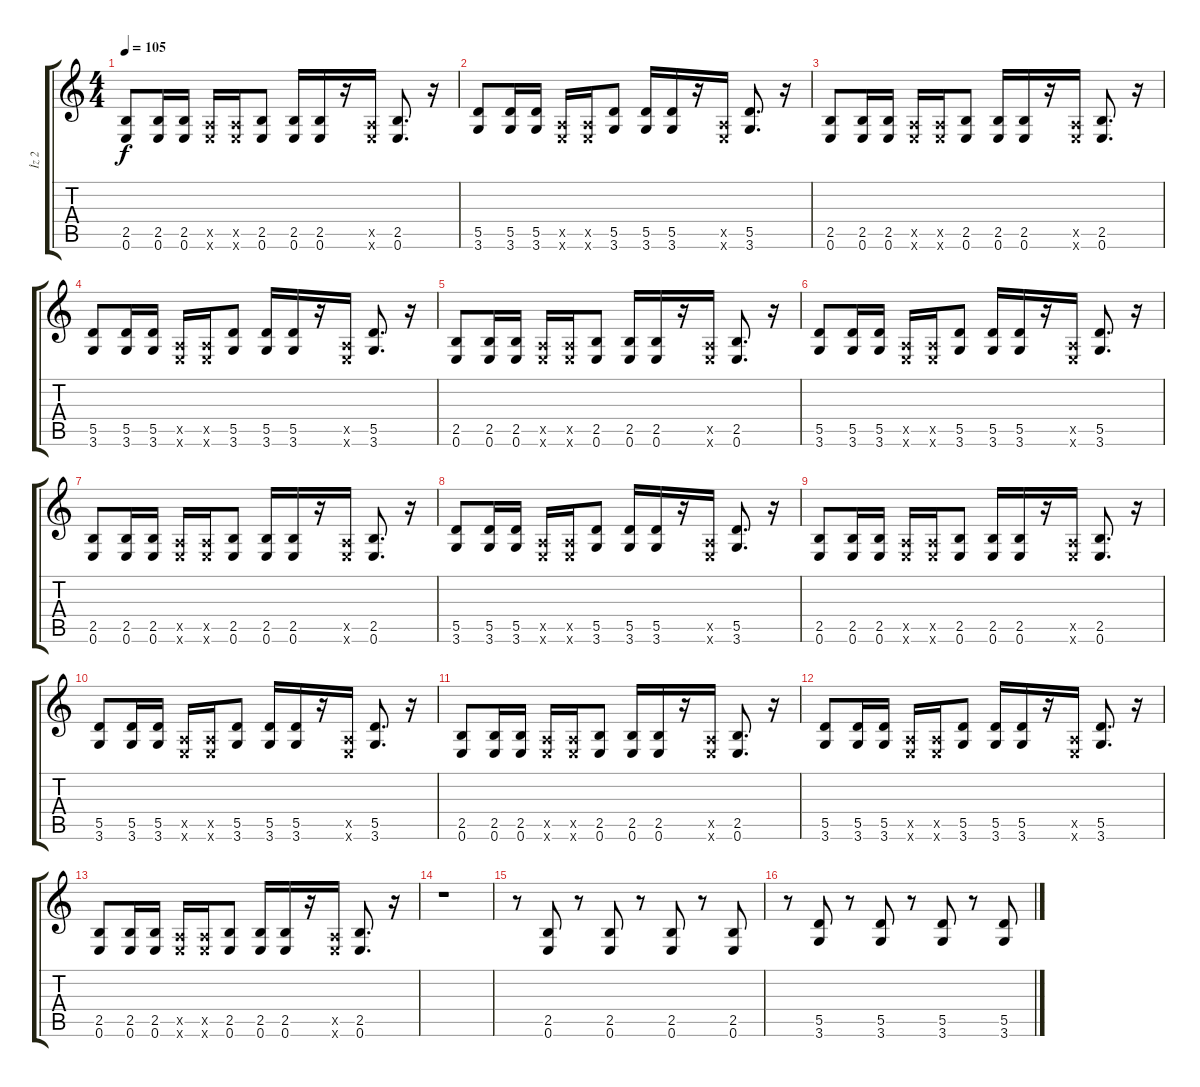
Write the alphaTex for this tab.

\track ("İz 2" "İz 2") {instrument distortionguitar}
\staff {score tabs}
\tuning (E4 B3 G3 D3 A2 E2) {hide}
\ts (4 4)
\tempo 105
\clef g2
\ks c
(2.5 0.6).8{dy f} (2.5 0.6).16 (2.5 0.6).16 (0.5{x} 0.6{x}).16 (0.5{x} 0.6{x}).16 (2.5 0.6).8 (2.5 0.6).16 (2.5 0.6).16 r.16 (0.5{x} 0.6{x}).16 (2.5 0.6).8{d} r.16 |
(5.5 3.6).8 (5.5 3.6).16 (5.5 3.6).16 (0.5{x} 0.6{x}).16 (0.5{x} 0.6{x}).16 (5.5 3.6).8 (5.5 3.6).16 (5.5 3.6).16 r.16 (0.5{x} 0.6{x}).16 (5.5 3.6).8{d} r.16 |
(2.5 0.6).8 (2.5 0.6).16 (2.5 0.6).16 (0.5{x} 0.6{x}).16 (0.5{x} 0.6{x}).16 (2.5 0.6).8 (2.5 0.6).16 (2.5 0.6).16 r.16 (0.5{x} 0.6{x}).16 (2.5 0.6).8{d} r.16 |
(5.5 3.6).8 (5.5 3.6).16 (5.5 3.6).16 (0.5{x} 0.6{x}).16 (0.5{x} 0.6{x}).16 (5.5 3.6).8 (5.5 3.6).16 (5.5 3.6).16 r.16 (0.5{x} 0.6{x}).16 (5.5 3.6).8{d} r.16 |
(2.5 0.6).8 (2.5 0.6).16 (2.5 0.6).16 (0.5{x} 0.6{x}).16 (0.5{x} 0.6{x}).16 (2.5 0.6).8 (2.5 0.6).16 (2.5 0.6).16 r.16 (0.5{x} 0.6{x}).16 (2.5 0.6).8{d} r.16 |
(5.5 3.6).8 (5.5 3.6).16 (5.5 3.6).16 (0.5{x} 0.6{x}).16 (0.5{x} 0.6{x}).16 (5.5 3.6).8 (5.5 3.6).16 (5.5 3.6).16 r.16 (0.5{x} 0.6{x}).16 (5.5 3.6).8{d} r.16 |
(2.5 0.6).8 (2.5 0.6).16 (2.5 0.6).16 (0.5{x} 0.6{x}).16 (0.5{x} 0.6{x}).16 (2.5 0.6).8 (2.5 0.6).16 (2.5 0.6).16 r.16 (0.5{x} 0.6{x}).16 (2.5 0.6).8{d} r.16 |
(5.5 3.6).8 (5.5 3.6).16 (5.5 3.6).16 (0.5{x} 0.6{x}).16 (0.5{x} 0.6{x}).16 (5.5 3.6).8 (5.5 3.6).16 (5.5 3.6).16 r.16 (0.5{x} 0.6{x}).16 (5.5 3.6).8{d} r.16 |
(2.5 0.6).8 (2.5 0.6).16 (2.5 0.6).16 (0.5{x} 0.6{x}).16 (0.5{x} 0.6{x}).16 (2.5 0.6).8 (2.5 0.6).16 (2.5 0.6).16 r.16 (0.5{x} 0.6{x}).16 (2.5 0.6).8{d} r.16 |
(5.5 3.6).8 (5.5 3.6).16 (5.5 3.6).16 (0.5{x} 0.6{x}).16 (0.5{x} 0.6{x}).16 (5.5 3.6).8 (5.5 3.6).16 (5.5 3.6).16 r.16 (0.5{x} 0.6{x}).16 (5.5 3.6).8{d} r.16 |
(2.5 0.6).8 (2.5 0.6).16 (2.5 0.6).16 (0.5{x} 0.6{x}).16 (0.5{x} 0.6{x}).16 (2.5 0.6).8 (2.5 0.6).16 (2.5 0.6).16 r.16 (0.5{x} 0.6{x}).16 (2.5 0.6).8{d} r.16 |
(5.5 3.6).8 (5.5 3.6).16 (5.5 3.6).16 (0.5{x} 0.6{x}).16 (0.5{x} 0.6{x}).16 (5.5 3.6).8 (5.5 3.6).16 (5.5 3.6).16 r.16 (0.5{x} 0.6{x}).16 (5.5 3.6).8{d} r.16 |
(2.5 0.6).8 (2.5 0.6).16 (2.5 0.6).16 (0.5{x} 0.6{x}).16 (0.5{x} 0.6{x}).16 (2.5 0.6).8 (2.5 0.6).16 (2.5 0.6).16 r.16 (0.5{x} 0.6{x}).16 (2.5 0.6).8{d} r.16 |
r.1 |
r.8 (2.5 0.6).8 r.8 (2.5 0.6).8 r.8 (2.5 0.6).8 r.8 (2.5 0.6).8 |
r.8 (5.5 3.6).8 r.8 (5.5 3.6).8 r.8 (5.5 3.6).8 r.8 (5.5 3.6).8
